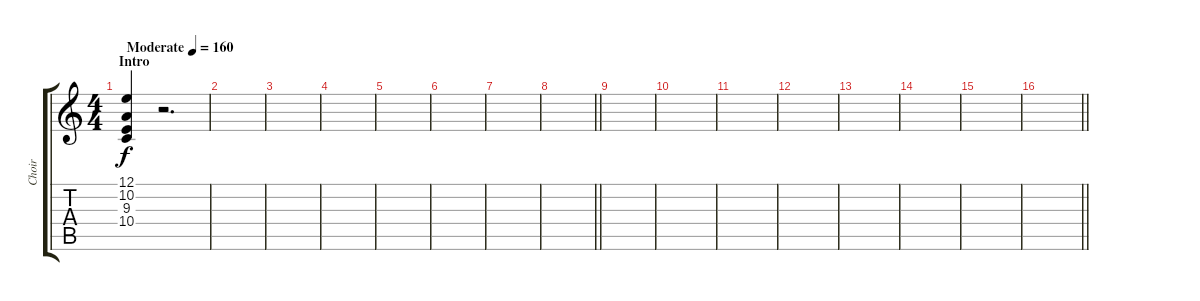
\track ("Choir" "Choir") {instrument choiraahs}
\staff {score tabs}
\tuning (E4 B3 G3 D3 A2 E2) {hide}
\ts (4 4)
\section ("" "Intro")
\tempo (160 "Moderate")
\clef g2
\ks c
(12.1 10.2 9.3 10.4).4{dy f instrument choiraahs} r.2{d} |
|
|
|
|
|
|
\barLineRight lightlight
|
|
|
|
|
|
|
|
\barLineRight lightlight
